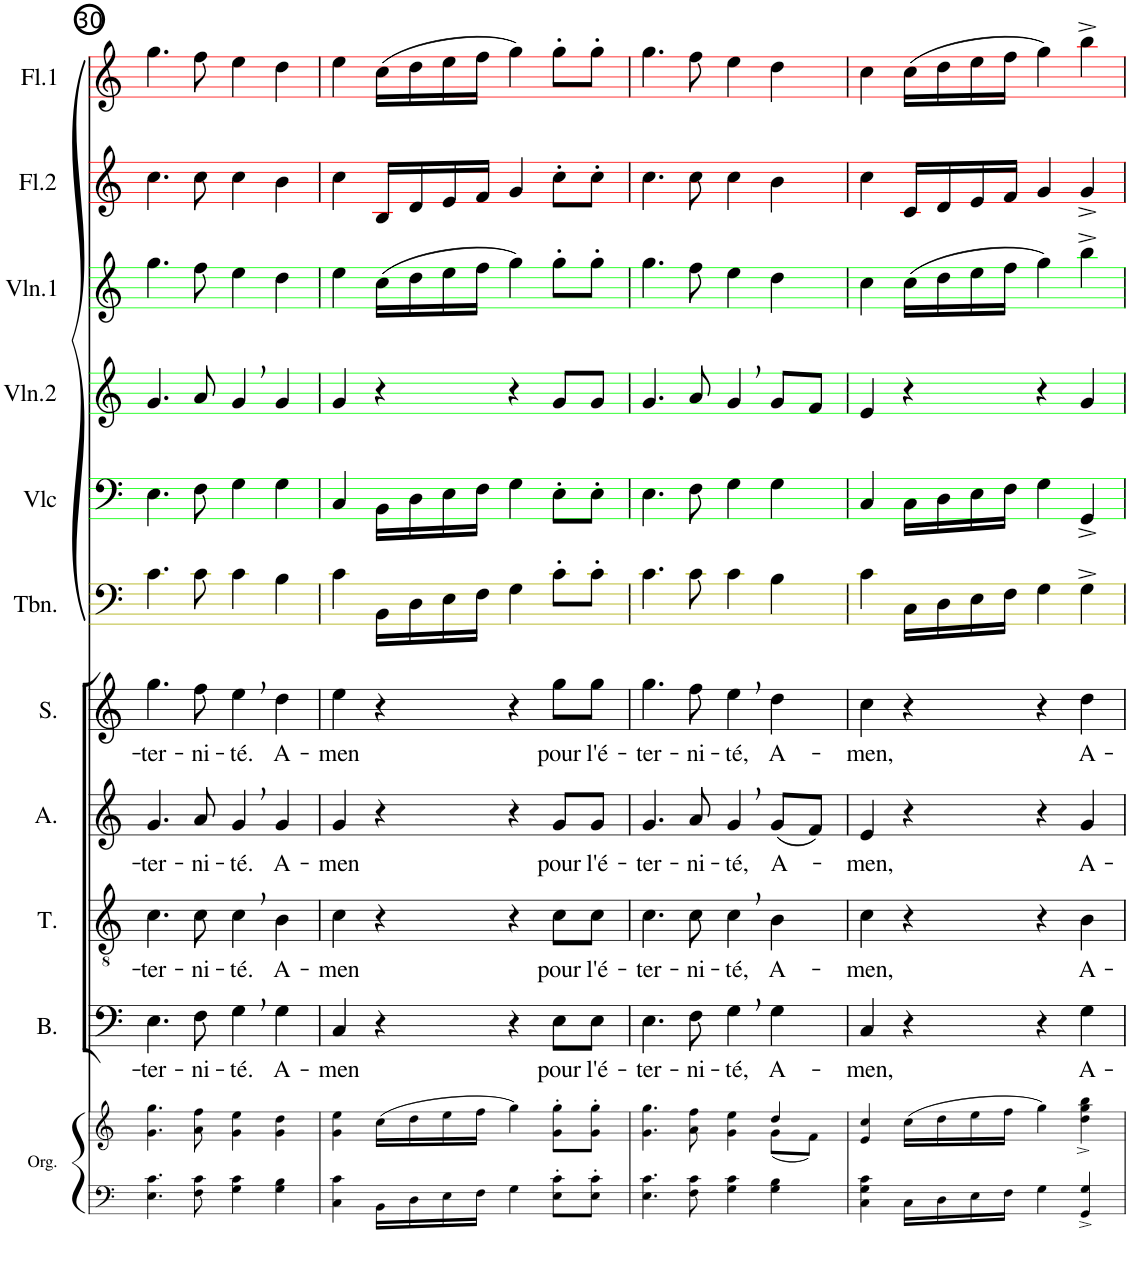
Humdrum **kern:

**kern	**kern	**kern	**text	**kern	**text	**kern	**text	**kern	**text	**kern	**kern	**kern	**kern	**kern	**kern
*part11	*part11	*part10	*part10	*part9	*part9	*part8	*part8	*part7	*part7	*part6	*part5	*part4	*part3	*part2	*part1
*staff12	*staff11	*staff10	*staff10	*staff9	*staff9	*staff8	*staff8	*staff7	*staff7	*staff6	*staff5	*staff4	*staff3	*staff2	*staff1
*I"Orgue	*	*I"Bass	*	*I"Ténor	*	*I"Alto	*	*I"Soprano	*	*I"Trombone	*I"Violoncelle	*I"Violon 2	*I"Violon 1	*I"Flûte 2	*I"Flûte 1
*I'Org.	*	*I'B.	*	*I'T.	*	*I'A.	*	*I'S.	*	*I'Tbn.	*I'Vlc	*I'Vln.2	*I'Vln.1	*I'Fl.2	*I'Fl.1
!!LO:PB:g=z
*clefF4	*clefG2	*clefF4	*	*clefGv2	*	*clefG2	*	*clefG2	*	*clefF4	*clefF4	*clefG2	*clefG2	*clefG2	*clefG2
*k[]	*k[]	*k[]	*	*k[]	*	*k[]	*	*k[]	*	*k[]	*k[]	*k[]	*k[]	*k[]	*k[]
*M4/4	*M4/4	*M4/4	*	*M4/4	*	*M4/4	*	*M4/4	*	*M4/4	*M4/4	*M4/4	*M4/4	*M4/4	*M4/4
*met(c)	*met(c)	*met(c)	*	*met(c)	*	*met(c)	*	*met(c)	*	*met(c)	*met(c)	*met(c)	*met(c)	*met(c)	*met(c)
=30	=30	=30	=30	=30	=30	=30	=30	=30	=30	=30	=30	=30	=30	=30	=30
!	!	!	!LO:LY:b	!	!LO:LY:b	!	!LO:LY:b	!	!LO:LY:b	!	!	!	!	!	!
4.E\ 4.c\	4.g\ 4.gg\	4.E\	-ter-	4.c\	-ter-	4.g/	-ter-	4.gg\	-ter-	4.c\	4.E\	4.g/	4.gg\	4.cc\	4.gg\
!	!	!	!LO:LY:b	!	!LO:LY:b	!	!LO:LY:b	!	!LO:LY:b	!	!	!	!	!	!
8F\ 8c\	8a\ 8ff\	8F\	-ni-	8c\	-ni-	8a/	-ni-	8ff\	-ni-	8c\	8F\	8a/	8ff\	8cc\	8ff\
!	!	!	!LO:LY:b	!	!LO:LY:b	!	!LO:LY:b	!	!LO:LY:b	!	!	!	!	!	!
4G\ 4c\	4g\ 4ee\	4G,\	-té.	4c,\	-té.	4g,/	-té.	4ee,\	-té.	4c\	4G\	4g,/	4ee\	4cc\	4ee\
!	!	!	!LO:LY:b	!	!LO:LY:b	!	!LO:LY:b	!	!LO:LY:b	!	!	!	!	!	!
4G\ 4B\	4g\ 4dd\	4G\	A-	4B\	A-	4g/	A-	4dd\	A-	4B\	4G\	4g/	4dd\	4b\	4dd\
=31	=31	=31	=31	=31	=31	=31	=31	=31	=31	=31	=31	=31	=31	=31	=31
!	!	!	!LO:LY:b	!	!LO:LY:b	!	!LO:LY:b	!	!LO:LY:b	!	!	!	!	!	!
4C\ 4c\	4g\ 4ee\	4C/	-men	4c\	-men	4g/	-men	4ee\	-men	4c\	4C/	4g/	4ee\	4cc\	4ee\
16BB\LL	(16cc\LL	4r	.	4r	.	4r	.	4r	.	16BB\LL	16BB\LL	4r	(16cc\LL	16B/LL	(16cc\LL
16D\	16dd\	.	.	.	.	.	.	.	.	16D\	16D\	.	16dd\	16d/	16dd\
16E\	16ee\	.	.	.	.	.	.	.	.	16E\	16E\	.	16ee\	16e/	16ee\
16F\JJ	16ff\JJ	.	.	.	.	.	.	.	.	16F\JJ	16F\JJ	.	16ff\JJ	16f/JJ	16ff\JJ
4G\	4gg\)	4r	.	4r	.	4r	.	4r	.	4G\	4G\	4r	4gg\)	4g/	4gg\)
!	!	!	!LO:LY:b	!	!LO:LY:b	!	!LO:LY:b	!	!LO:LY:b	!	!	!	!	!	!
8E\' 8c\'L	8g\' 8gg\'L	8E\L	pour	8c\L	pour	8g/L	pour	8gg\L	pour	8c'\L	8E'\L	8g/L	8gg'\L	8cc'\L	8gg'\L
!	!	!	!LO:LY:b	!	!LO:LY:b	!	!LO:LY:b	!	!LO:LY:b	!	!	!	!	!	!
8E\' 8c\'J	8g\' 8gg\'J	8E\J	l'é-	8c\J	l'é-	8g/J	l'é-	8gg\J	l'é-	8c'\J	8E'\J	8g/J	8gg'\J	8cc'\J	8gg'\J
=32	=32	=32	=32	=32	=32	=32	=32	=32	=32	=32	=32	=32	=32	=32	=32
*	*^	*	*	*	*	*	*	*	*	*	*	*	*	*	*
!	!	!	!	!LO:LY:b	!	!LO:LY:b	!	!LO:LY:b	!	!LO:LY:b	!	!	!	!	!	!
4.E\ 4.c\	4.g\ 4.gg\	2.ryy	4.E\	-ter-	4.c\	-ter-	4.g/	-ter-	4.gg\	-ter-	4.c\	4.E\	4.g/	4.gg\	4.cc\	4.gg\
!	!	!	!	!LO:LY:b	!	!LO:LY:b	!	!LO:LY:b	!	!LO:LY:b	!	!	!	!	!	!
8F\ 8c\	8a\ 8ff\	.	8F\	-ni-	8c\	-ni-	8a/	-ni-	8ff\	-ni-	8c\	8F\	8a/	8ff\	8cc\	8ff\
!	!	!	!	!LO:LY:b	!	!LO:LY:b	!	!LO:LY:b	!	!LO:LY:b	!	!	!	!	!	!
4G\ 4c\	4g\ 4ee\	.	4G,\	-té,	4c,\	-té,	4g,/	-té,	4ee,\	-té,	4c\	4G\	4g,/	4ee\	4cc\	4ee\
!	!	!	!	!LO:LY:b	!	!LO:LY:b	!	!LO:LY:b	!	!LO:LY:b	!	!	!	!	!	!
4G\ 4B\	4dd/	(8g\L	4G\	A-	4B\	A-	(8g/L	A-	4dd\	A-	4B\	4G\	8g/L	4dd\	4b\	4dd\
.	.	8f\J)	.	.	.	.	8f/J)	.	.	.	.	.	8f/J	.	.	.
=33	=33	=33	=33	=33	=33	=33	=33	=33	=33	=33	=33	=33	=33	=33	=33	=33
!	!	!	!	!LO:LY:b	!	!LO:LY:b	!	!LO:LY:b	!	!LO:LY:b	!	!	!	!	!	!
*	*v	*v	*	*	*	*	*	*	*	*	*	*	*	*	*	*
4C\ 4G\ 4c\	4e/ 4cc/	4C/	-men,	4c\	-men,	4e/	-men,	4cc\	-men,	4c\	4C/	4e/	4cc\	4cc\	4cc\
16C\LL	(16cc\LL	4r	.	4r	.	4r	.	4r	.	16C\LL	16C\LL	4r	(16cc\LL	16c/LL	(16cc\LL
16D\	16dd\	.	.	.	.	.	.	.	.	16D\	16D\	.	16dd\	16d/	16dd\
16E\	16ee\	.	.	.	.	.	.	.	.	16E\	16E\	.	16ee\	16e/	16ee\
16F\JJ	16ff\JJ	.	.	.	.	.	.	.	.	16F\JJ	16F\JJ	.	16ff\JJ	16f/JJ	16ff\JJ
4G\	4gg\)	4r	.	4r	.	4r	.	4r	.	4G\	4G\	4r	4gg\)	4g/	4gg\)
!	!	!	!LO:LY:b	!	!LO:LY:b	!	!LO:LY:b	!	!LO:LY:b	!	!	!	!	!	!
4GG/^ 4G/^	4dd\^< 4gg\^< 4bb\^<	4G\	A-	4B\	A-	4g/	A-	4dd\	A-	4G^\	4GG^/	4g/	4bb^>\	4g^/	4bb^>\
=	=	=	=	=	=	=	=	=	=	=	=	=	=	=	=
*-	*-	*-	*-	*-	*-	*-	*-	*-	*-	*-	*-	*-	*-	*-	*-
